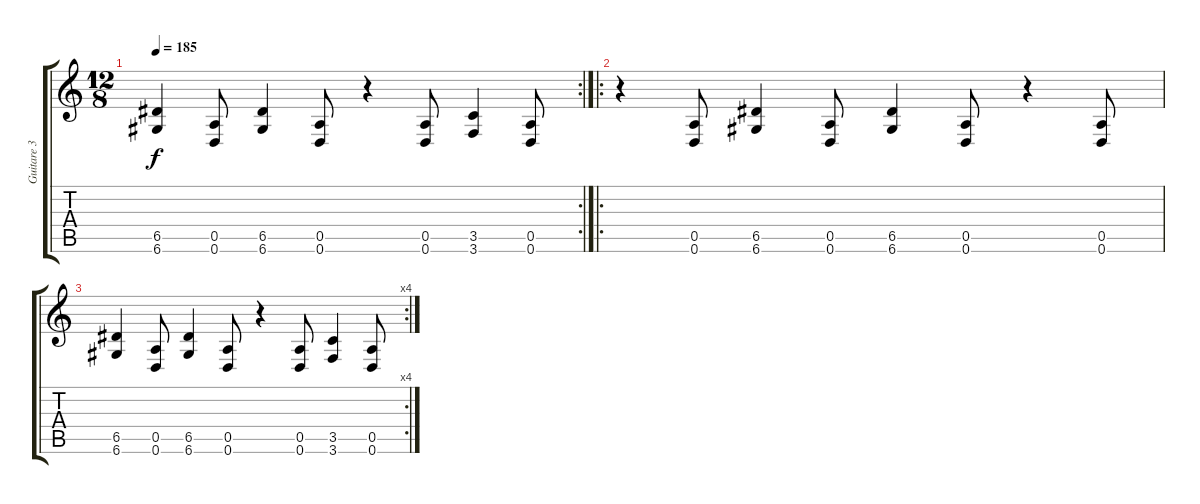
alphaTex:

\track ("Guitare 3" "Guitare 3") {instrument distortionguitar}
\staff {score tabs}
\tuning (E4 B3 G3 D3 A2 D2) {hide}
\rc 2
\ts (12 8)
\tempo 185
\clef g2
\ks c
(6.5 6.6).4{dy f} (0.5 0.6).8 (6.5 6.6).4 (0.5 0.6).8 r.4 (0.5 0.6).8 (3.5 3.6).4 (0.5 0.6).8 |
\ro
r.4 (0.5 0.6).8 (6.5 6.6).4 (0.5 0.6).8 (6.5 6.6).4 (0.5 0.6).8 r.4 (0.5 0.6).8 |
\rc 4
(6.5 6.6).4 (0.5 0.6).8 (6.5 6.6).4 (0.5 0.6).8 r.4 (0.5 0.6).8 (3.5 3.6).4 (0.5 0.6).8
